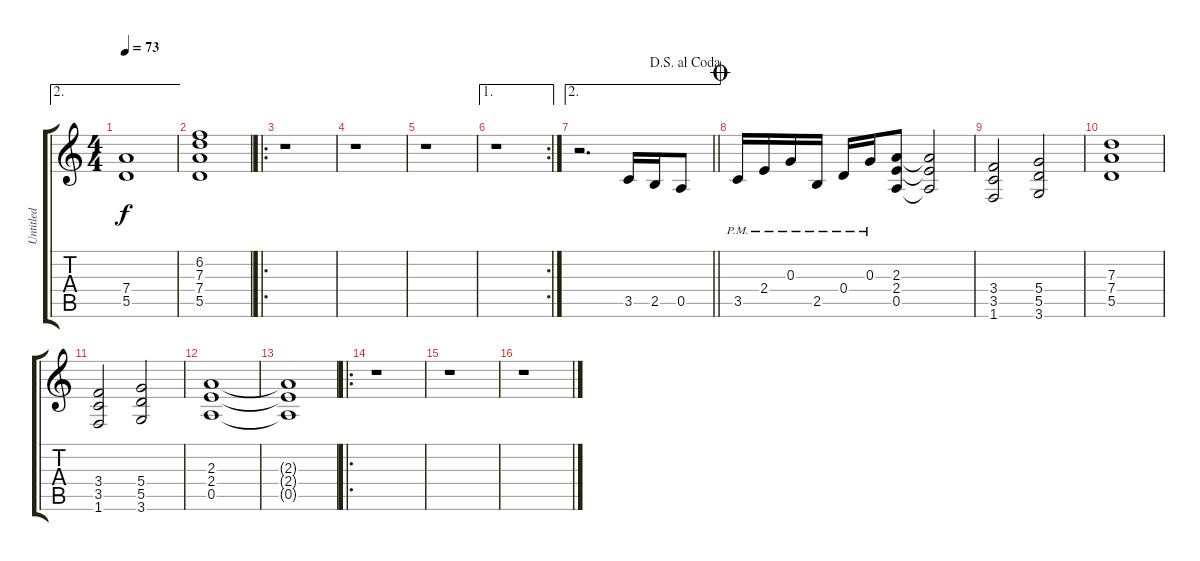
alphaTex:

\track ("Untitled" "Untitled") {instrument distortionguitar}
\staff {score tabs}
\tuning (E4 B3 G3 D3 A2 E2) {hide}
\ae 2
\ts (4 4)
\tempo 73
\clef g2
\ks c
(7.4 5.5).1{dy f} |
(6.2 7.3 7.4 5.5).1 |
\ro
r.1 |
r.1 |
r.1 |
\ae 1
\rc 2
r.1 |
\ae 2
\jump dalsegnoalcoda
\barLineRight lightlight
r.2{d} 3.5.16 2.5.16 0.5.8 |
\jump coda
3.5{pm}.16 2.4{pm}.16 0.3{pm}.16 2.5{pm}.16 0.4{pm}.16 0.3{pm}.16 (2.3 2.4 0.5).8 (2.3{t} 2.4{t} 0.5{t}).2 |
(3.4 3.5 1.6).2 (5.4 5.5 3.6).2 |
(7.3 7.4 5.5).1 |
(3.4 3.5 1.6).2 (5.4 5.5 3.6).2 |
(2.3 2.4 0.5).1 |
(2.3{t} 2.4{t} 0.5{t}).1 |
\ro
r.1 |
r.1 |
r.1
